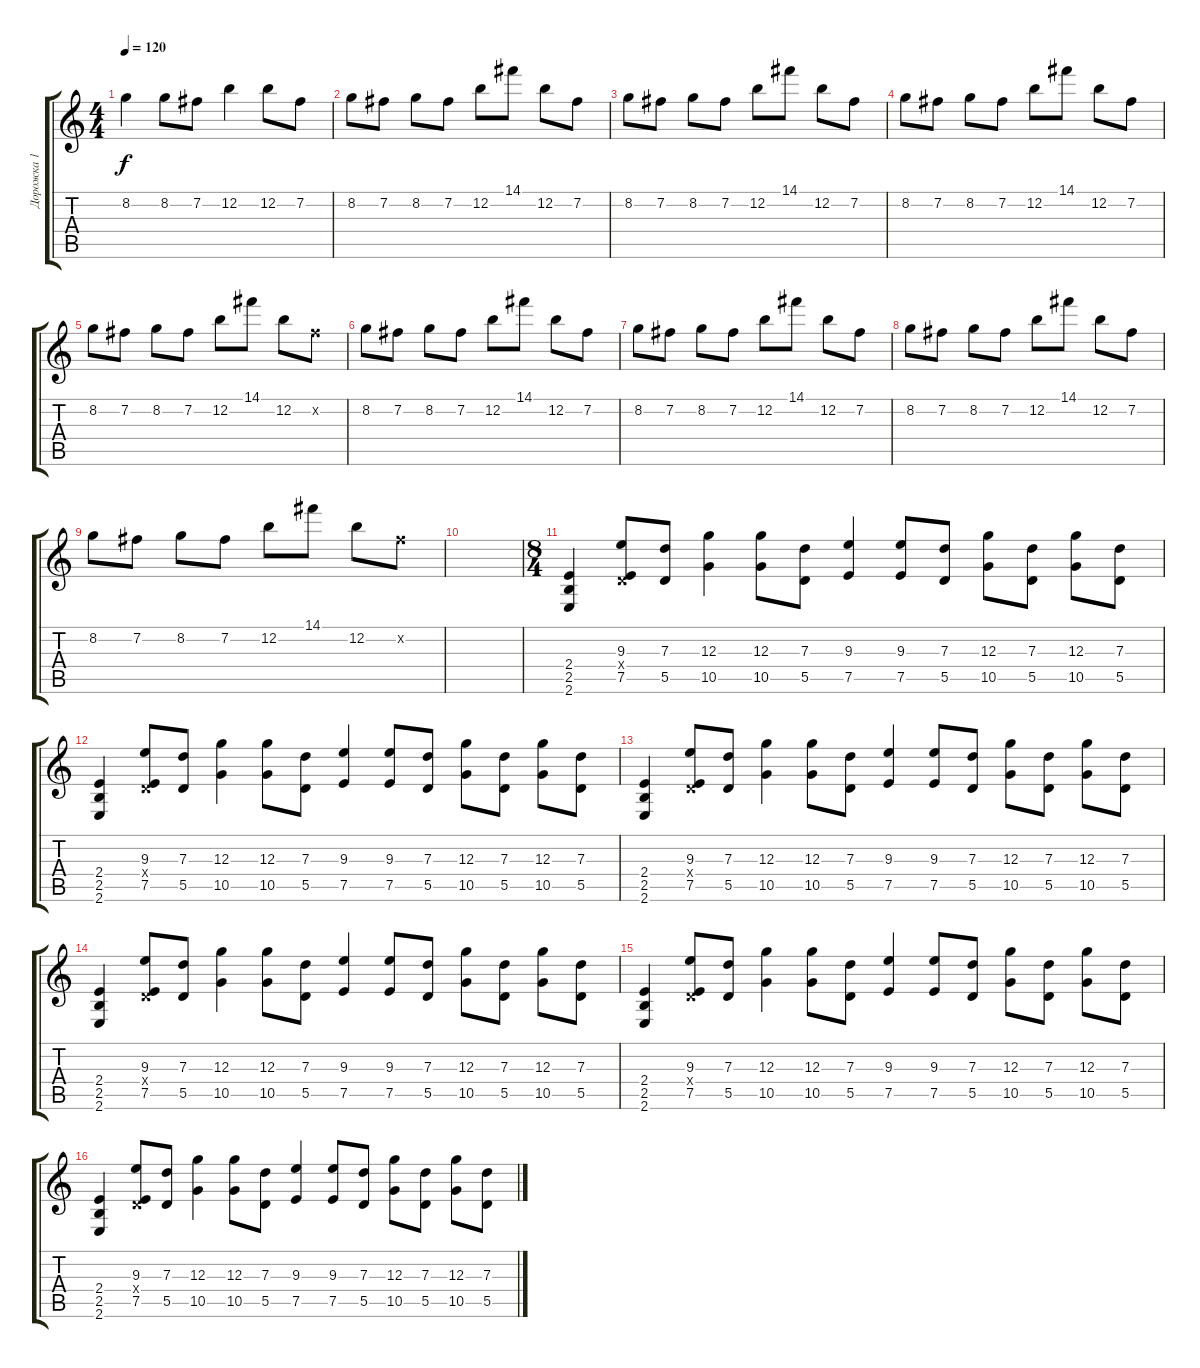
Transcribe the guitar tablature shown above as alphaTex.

\track ("Дорожка 1" "Дорожка 1") {instrument distortionguitar}
\staff {score tabs}
\tuning (E4 B3 G3 D3 A2 D2) {hide}
\ts (4 4)
\tempo 120
\clef g2
\ks c
8.2.4{dy f} 8.2.8 7.2.8 12.2.4 12.2.8 7.2.8 |
8.2.8 7.2.8 8.2.8 7.2.8 12.2.8 14.1.8 12.2.8 7.2.8 |
8.2.8 7.2.8 8.2.8 7.2.8 12.2.8 14.1.8 12.2.8 7.2.8 |
8.2.8 7.2.8 8.2.8 7.2.8 12.2.8 14.1.8 12.2.8 7.2.8 |
8.2.8 7.2.8 8.2.8 7.2.8 12.2.8 14.1.8 12.2.8 7.2{x}.8 |
8.2.8 7.2.8 8.2.8 7.2.8 12.2.8 14.1.8 12.2.8 7.2.8 |
8.2.8 7.2.8 8.2.8 7.2.8 12.2.8 14.1.8 12.2.8 7.2.8 |
8.2.8 7.2.8 8.2.8 7.2.8 12.2.8 14.1.8 12.2.8 7.2.8 |
8.2.8 7.2.8 8.2.8 7.2.8 12.2.8 14.1.8 12.2.8 7.2{x}.8 |
|
\ts (8 4)
(2.4 2.5 2.6).4 (9.3 0.4{x} 7.5).8 (7.3 5.5).8 (12.3 10.5).4 (12.3 10.5).8 (7.3 5.5).8 (9.3 7.5).4 (9.3 7.5).8 (7.3 5.5).8 (12.3 10.5).8 (7.3 5.5).8 (12.3 10.5).8 (7.3 5.5).8 |
(2.4 2.5 2.6).4 (9.3 0.4{x} 7.5).8 (7.3 5.5).8 (12.3 10.5).4 (12.3 10.5).8 (7.3 5.5).8 (9.3 7.5).4 (9.3 7.5).8 (7.3 5.5).8 (12.3 10.5).8 (7.3 5.5).8 (12.3 10.5).8 (7.3 5.5).8 |
(2.4 2.5 2.6).4 (9.3 0.4{x} 7.5).8 (7.3 5.5).8 (12.3 10.5).4 (12.3 10.5).8 (7.3 5.5).8 (9.3 7.5).4 (9.3 7.5).8 (7.3 5.5).8 (12.3 10.5).8 (7.3 5.5).8 (12.3 10.5).8 (7.3 5.5).8 |
(2.4 2.5 2.6).4 (9.3 0.4{x} 7.5).8 (7.3 5.5).8 (12.3 10.5).4 (12.3 10.5).8 (7.3 5.5).8 (9.3 7.5).4 (9.3 7.5).8 (7.3 5.5).8 (12.3 10.5).8 (7.3 5.5).8 (12.3 10.5).8 (7.3 5.5).8 |
(2.4 2.5 2.6).4 (9.3 0.4{x} 7.5).8 (7.3 5.5).8 (12.3 10.5).4 (12.3 10.5).8 (7.3 5.5).8 (9.3 7.5).4 (9.3 7.5).8 (7.3 5.5).8 (12.3 10.5).8 (7.3 5.5).8 (12.3 10.5).8 (7.3 5.5).8 |
(2.4 2.5 2.6).4 (9.3 0.4{x} 7.5).8 (7.3 5.5).8 (12.3 10.5).4 (12.3 10.5).8 (7.3 5.5).8 (9.3 7.5).4 (9.3 7.5).8 (7.3 5.5).8 (12.3 10.5).8 (7.3 5.5).8 (12.3 10.5).8 (7.3 5.5).8
